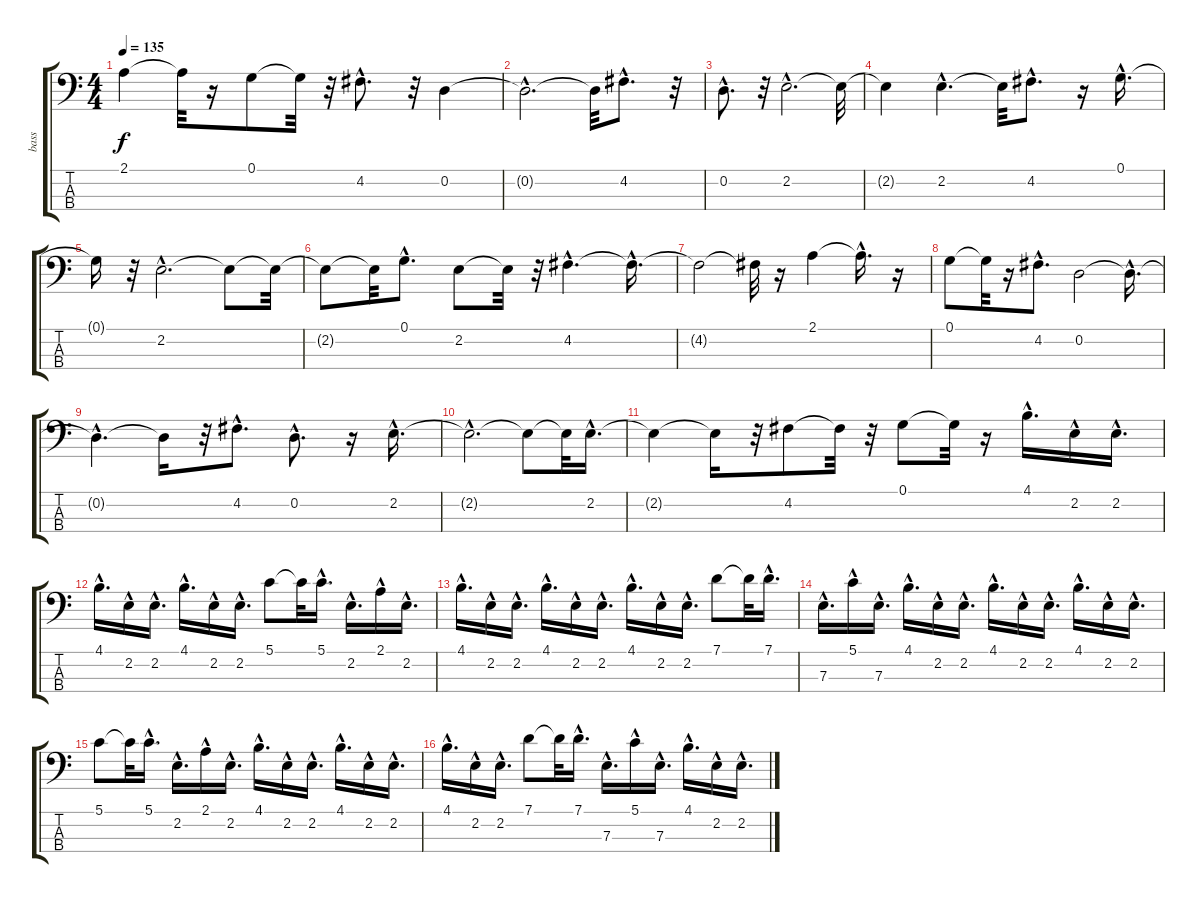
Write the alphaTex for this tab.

\track ("bass" "bass") {instrument electricbassfinger}
\staff {score tabs}
\tuning (G2 D2 A1 E1) {hide}
\ts (4 4)
\tempo 135
\clef f4
\ks c
2.1{t}.4{dy f} 2.1{t}.32 r.16 0.1.8 0.1{t}.32 r.32 4.2{hac}.8{d} r.32 0.2.4 |
0.2{hac t}.2{d} 0.2{t}.32 4.2{hac}.8{d} r.32 |
0.2{hac}.8{d} r.32 2.2{hac}.2{d} 2.2{t}.32 |
2.2{t}.4 2.2{hac}.4{d} 2.2{t}.32 4.2{hac}.8{d} r.16 0.1{hac}.16{d} |
0.1{t}.16 r.32 2.2{hac}.2{d} 2.2{t}.8 2.2{t}.32 |
2.2{t}.8 2.2{t}.32 0.1{hac}.8{d} 2.2.8 2.2{t}.32 r.32 4.2{hac}.4{d} 4.2{hac t}.16{d} |
4.2{t}.2 4.2{t}.32 r.16 2.1.4 2.1{hac t}.16{d} r.16 |
0.1.8 0.1{t}.32 r.16 4.2{hac}.8{d} 0.2.2 0.2{hac t}.16{d} |
0.2{hac t}.4{d} 0.2{t}.16 r.32 4.2{hac}.8{d} 0.2{hac}.8{d} r.16 2.2{hac}.16{d} |
2.2{hac t}.2{d} 2.2{t}.8 2.2{t}.32 2.2{hac}.16{d} |
2.2{t}.4 2.2{t}.16 r.32 4.2.8 4.2{t}.32 r.32 0.1.8 0.1{t}.32 r.16 4.1{hac}.16{d} 2.2{hac}.16 2.2{hac}.16{d} |
4.1{hac}.16{d} 2.2{hac}.16 2.2{hac}.16{d} 4.1{hac}.16{d} 2.2{hac}.16 2.2{hac}.16{d} 5.1.8 5.1{t}.32 5.1{hac}.16{d} 2.2{hac}.16{d} 2.1{hac}.16 2.2{hac}.16{d} |
4.1{hac}.16{d} 2.2{hac}.16 2.2{hac}.16{d} 4.1{hac}.16{d} 2.2{hac}.16 2.2{hac}.16{d} 4.1{hac}.16{d} 2.2{hac}.16 2.2{hac}.16{d} 7.1.8 7.1{t}.32 7.1{hac}.16{d} |
7.3{hac}.16{d} 5.1{hac}.16 7.3{hac}.16{d} 4.1{hac}.16{d} 2.2{hac}.16 2.2{hac}.16{d} 4.1{hac}.16{d} 2.2{hac}.16 2.2{hac}.16{d} 4.1{hac}.16{d} 2.2{hac}.16 2.2{hac}.16{d} |
5.1.8 5.1{t}.32 5.1{hac}.16{d} 2.2{hac}.16{d} 2.1{hac}.16 2.2{hac}.16{d} 4.1{hac}.16{d} 2.2{hac}.16 2.2{hac}.16{d} 4.1{hac}.16{d} 2.2{hac}.16 2.2{hac}.16{d} |
4.1{hac}.16{d} 2.2{hac}.16 2.2{hac}.16{d} 7.1.8 7.1{t}.32 7.1{hac}.16{d} 7.3{hac}.16{d} 5.1{hac}.16 7.3{hac}.16{d} 4.1{hac}.16{d} 2.2{hac}.16 2.2{hac}.16{d}
